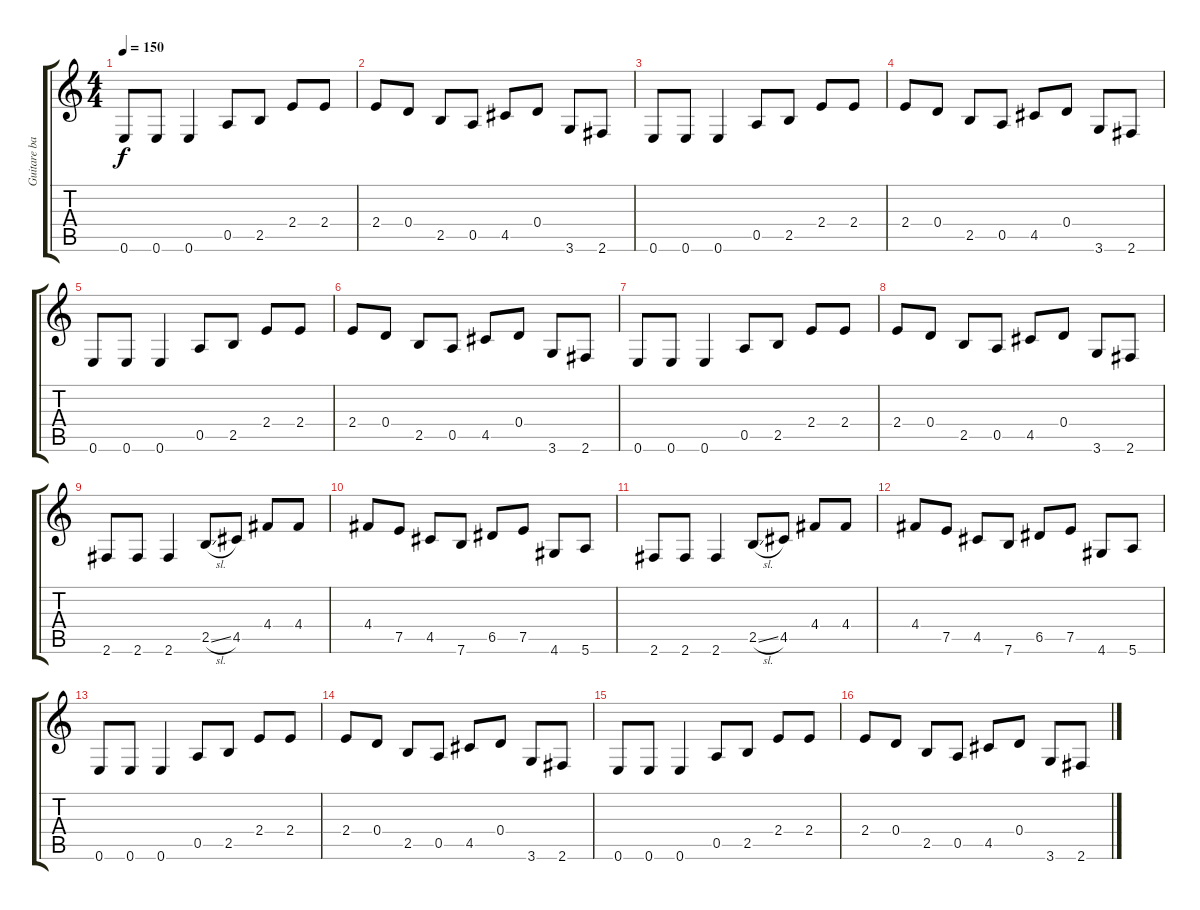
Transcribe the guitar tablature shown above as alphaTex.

\track ("Guitare basse" "Guitare ba") {instrument fretlessbass}
\staff {score tabs}
\tuning (E4 B3 G3 D3 A2 E2) {hide}
\ts (4 4)
\tempo 150
\clef g2
\ks c
0.6.8{dy f} 0.6.8 0.6.4 0.5.8 2.5.8 2.4.8 2.4.8 |
2.4.8 0.4.8 2.5.8 0.5.8 4.5.8 0.4.8 3.6.8 2.6.8 |
0.6.8 0.6.8 0.6.4 0.5.8 2.5.8 2.4.8 2.4.8 |
2.4.8 0.4.8 2.5.8 0.5.8 4.5.8 0.4.8 3.6.8 2.6.8 |
0.6.8 0.6.8 0.6.4 0.5.8 2.5.8 2.4.8 2.4.8 |
2.4.8 0.4.8 2.5.8 0.5.8 4.5.8 0.4.8 3.6.8 2.6.8 |
0.6.8 0.6.8 0.6.4 0.5.8 2.5.8 2.4.8 2.4.8 |
2.4.8 0.4.8 2.5.8 0.5.8 4.5.8 0.4.8 3.6.8 2.6.8 |
2.6.8 2.6.8 2.6.4 2.5{sl}.8 4.5.8 4.4.8 4.4.8 |
4.4.8 7.5.8 4.5.8 7.6.8 6.5.8 7.5.8 4.6.8 5.6.8 |
2.6.8 2.6.8 2.6.4 2.5{sl}.8 4.5.8 4.4.8 4.4.8 |
4.4.8 7.5.8 4.5.8 7.6.8 6.5.8 7.5.8 4.6.8 5.6.8 |
0.6.8 0.6.8 0.6.4 0.5.8 2.5.8 2.4.8 2.4.8 |
2.4.8 0.4.8 2.5.8 0.5.8 4.5.8 0.4.8 3.6.8 2.6.8 |
0.6.8 0.6.8 0.6.4 0.5.8 2.5.8 2.4.8 2.4.8 |
2.4.8 0.4.8 2.5.8 0.5.8 4.5.8 0.4.8 3.6.8 2.6.8
